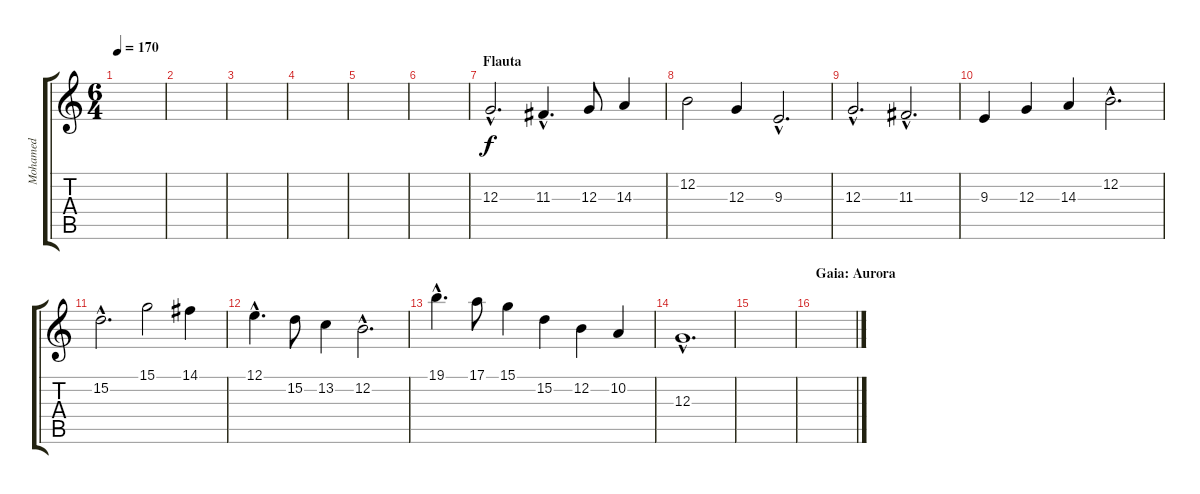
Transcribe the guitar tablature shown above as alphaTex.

\track ("Mohamed" "Mohamed") {instrument violin}
\staff {score tabs}
\tuning (E4 B3 G3 D3 A2 E2) {hide}
\ts (6 4)
\tempo 170
\clef g2
\ks c
|
|
|
|
|
|
\section ("" "Flauta")
12.3{hac}.2{d volume 10} 11.3{hac}.4{d} 12.3.8 14.3.4 |
12.2.2 12.3.4 9.3{hac}.2{d} |
12.3{hac}.2{d} 11.3{hac}.2{d} |
9.3.4 12.3.4 14.3.4 12.2{hac}.2{d} |
15.2{hac}.2{d} 15.1.2 14.1.4 |
12.1{hac}.4{d} 15.2.8 13.2.4 12.2{hac}.2{d} |
19.1{hac}.4{d} 17.1.8 15.1.4 15.2.4 12.2.4 10.2.4 |
12.3{hac}.1{d} |
|
\section ("" "Gaia: Aurora")
